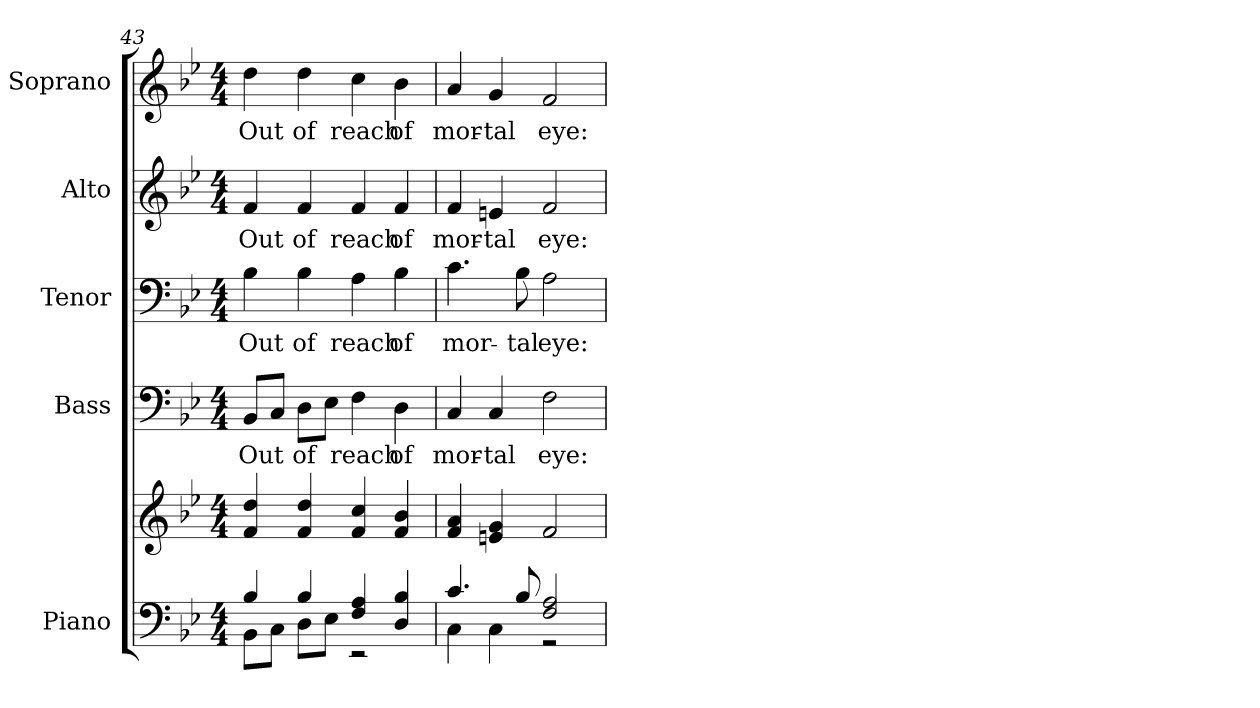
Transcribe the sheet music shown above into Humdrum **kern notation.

**kern	**kern	**kern	**text	**kern	**text	**kern	**text	**kern	**text
*part5	*part5	*part4	*part4	*part3	*part3	*part2	*part2	*part1	*part1
*staff6	*staff5	*staff4	*staff4	*staff3	*staff3	*staff2	*staff2	*staff1	*staff1
*I"Piano	*	*I"Bass	*	*I"Tenor	*	*I"Alto	*	*I"Soprano	*
*I'Pno.	*	*I'B.	*	*I'T.	*	*I'A.	*	*I'S.	*
!!LO:PB:g=z
*clefF4	*clefG2	*clefF4	*	*clefF4	*	*clefG2	*	*clefG2	*
*k[b-e-]	*k[b-e-]	*k[b-e-]	*	*k[b-e-]	*	*k[b-e-]	*	*k[b-e-]	*
*B-:	*B-:	*B-:	*	*B-:	*	*B-:	*	*B-:	*
*M4/4	*M4/4	*M4/4	*	*M4/4	*	*M4/4	*	*M4/4	*
=43	=43	=43	=43	=43	=43	=43	=43	=43	=43
*^	*	*	*	*	*	*	*	*	*
!	!	!	!	!LO:LY:b:color=#000000	!	!	!	!	!	!
!	!	!	!	!	!	!LO:LY:b:color=#000000	!	!	!	!
!	!	!	!	!	!	!	!	!LO:LY:b:color=#000000	!	!
!	!	!	!	!	!	!	!	!	!	!LO:LY:b:color=#000000
4B-i/	8BB-i\L	4fi/ 4ddi	8BB-i/L	Out	4B-i\	Out	4fi/	Out	4ddi\	Out
.	8Ci\J	.	8Ci/J	.	.	.	.	.	.	.
!	!	!	!	!LO:LY:b:color=#000000	!	!	!	!	!	!
!	!	!	!	!	!	!LO:LY:b:color=#000000	!	!	!	!
!	!	!	!	!	!	!	!	!LO:LY:b:color=#000000	!	!
!	!	!	!	!	!	!	!	!	!	!LO:LY:b:color=#000000
4B-i/	8Di\L	4fi/ 4ddi	8Di\L	of	4B-i\	of	4fi/	of	4ddi\	of
.	8E-i\J	.	8E-i\J	.	.	.	.	.	.	.
!	!	!	!	!LO:LY:b:color=#000000	!	!	!	!	!	!
!	!	!	!	!	!	!LO:LY:b:color=#000000	!	!	!	!
!	!	!	!	!	!	!	!	!LO:LY:b:color=#000000	!	!
!	!	!	!	!	!	!	!	!	!	!LO:LY:b:color=#000000
4Fi/ 4Ai	2r	4fi/ 4cci	4Fi\	reach	4Ai\	reach	4fi/	reach	4cci\	reach
!	!	!	!	!LO:LY:b:color=#000000	!	!	!	!	!	!
!	!	!	!	!	!	!LO:LY:b:color=#000000	!	!	!	!
!	!	!	!	!	!	!	!	!LO:LY:b:color=#000000	!	!
!	!	!	!	!	!	!	!	!	!	!LO:LY:b:color=#000000
4Di/ 4B-i	.	4fi/ 4b-i	4Di\	of	4B-i\	of	4fi/	of	4b-i\	of
=44	=44	=44	=44	=44	=44	=44	=44	=44	=44	=44
!	!	!	!	!LO:LY:b:color=#000000	!	!	!	!	!	!
!	!	!	!	!	!	!LO:LY:b:color=#000000	!	!	!	!
!	!	!	!	!	!	!	!	!LO:LY:b:color=#000000	!	!
!	!	!	!	!	!	!	!	!	!	!LO:LY:b:color=#000000
4.ci/	4Ci\	4fi/ 4ai	4Ci/	mor-	4.ci\	mor-	4fi/	mor-	4ai/	mor-
!	!	!	!	!LO:LY:b:color=#000000	!	!	!	!	!	!
!	!	!	!	!	!	!	!	!LO:LY:b:color=#000000	!	!
!	!	!	!	!	!	!	!	!	!	!LO:LY:b:color=#000000
.	4Ci\	4eni/ 4gi	4Ci/	-tal	.	.	4eni/	-tal	4gi/	-tal
!	!	!	!	!	!	!LO:LY:b:color=#000000	!	!	!	!
8B-i/	.	.	.	.	8B-i\	-tal	.	.	.	.
!	!	!	!	!LO:LY:b:color=#000000	!	!	!	!	!	!
!	!	!	!	!	!	!LO:LY:b:color=#000000	!	!	!	!
!	!	!	!	!	!	!	!	!LO:LY:b:color=#000000	!	!
!	!	!	!	!	!	!	!	!	!	!LO:LY:b:color=#000000
2Fi/ 2Ai	2r	2fi/	2Fi\	eye:	2Ai\	eye:	2fi/	eye:	2fi/	eye:
*v	*v	*	*	*	*	*	*	*	*	*
=	=	=	=	=	=	=	=	=	=
*-	*-	*-	*-	*-	*-	*-	*-	*-	*-
